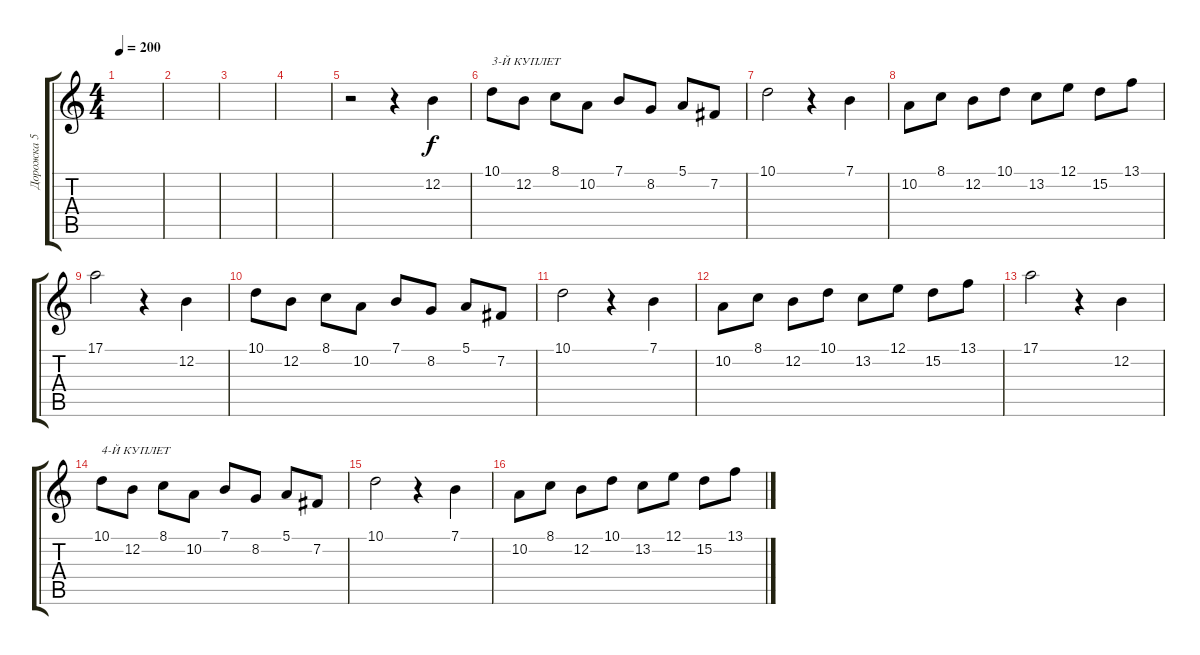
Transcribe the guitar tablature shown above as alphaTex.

\track ("Дорожка 5" "Дорожка 5") {instrument acousticgrandpiano}
\staff {score tabs}
\tuning (E4 B3 G3 D3 A2 E2) {hide}
\ts (4 4)
\tempo 200
\clef g2
\ks c
|
|
|
|
r.2 r.4 12.2.4 |
10.1.8{txt "3-Й КУПЛЕТ"} 12.2.8 8.1.8 10.2.8 7.1.8 8.2.8 5.1.8 7.2.8 |
10.1.2 r.4 7.1.4 |
10.2.8 8.1.8 12.2.8 10.1.8 13.2.8 12.1.8 15.2.8 13.1.8 |
17.1.2 r.4 12.2.4 |
10.1.8 12.2.8 8.1.8 10.2.8 7.1.8 8.2.8 5.1.8 7.2.8 |
10.1.2 r.4 7.1.4 |
10.2.8 8.1.8 12.2.8 10.1.8 13.2.8 12.1.8 15.2.8 13.1.8 |
17.1.2 r.4 12.2.4 |
10.1.8{txt "4-Й КУПЛЕТ"} 12.2.8 8.1.8 10.2.8 7.1.8 8.2.8 5.1.8 7.2.8 |
10.1.2 r.4 7.1.4 |
10.2.8 8.1.8 12.2.8 10.1.8 13.2.8 12.1.8 15.2.8 13.1.8
